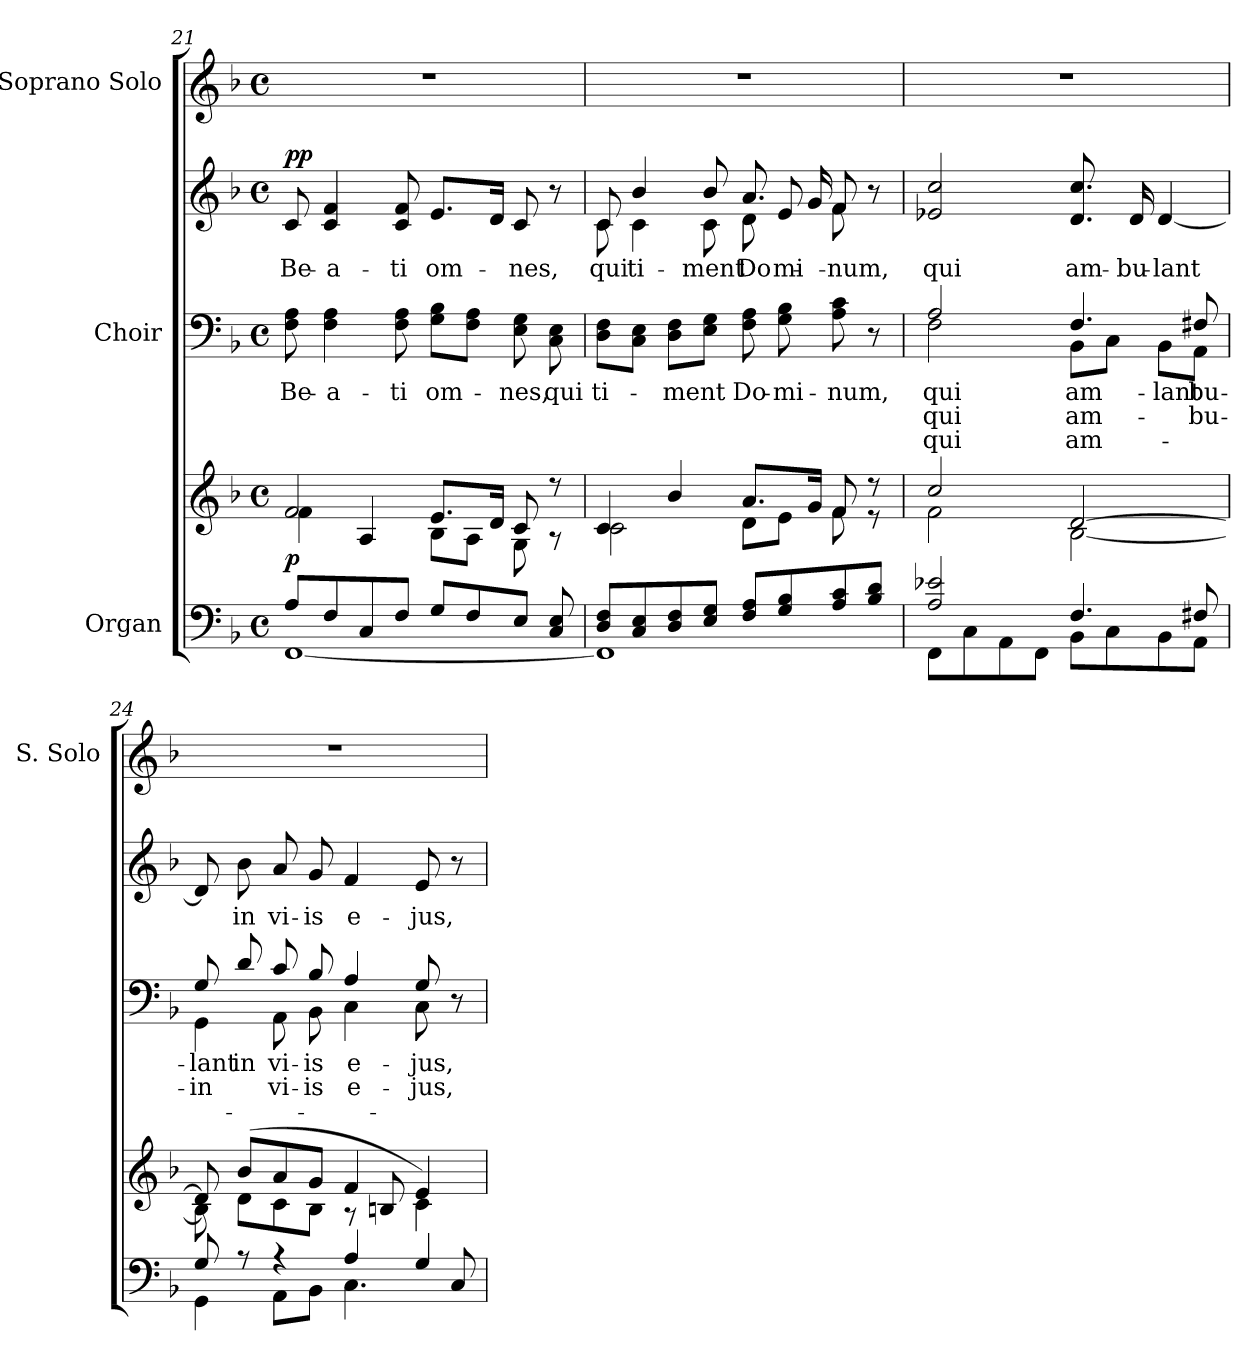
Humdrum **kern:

**kern	**kern	**dynam	**kern	**text	**text	**text	**kern	**text	**dynam	**kern
*part3	*part3	*part3	*part2	*part2	*part2	*part2	*part2	*part2	*part2	*part1
*staff5	*staff4	*staff4/5	*staff3	*staff3	*staff3	*staff3	*staff2	*staff2	*staff2/3	*staff1
*I"Organ	*	*	*I"Choir	*	*	*	*	*	*	*I"Soprano Solo
*	*	*	*	*	*	*	*	*	*	*I'S. Solo
!!LO:LB:g=z
*clefF4	*clefG2	*	*clefF4	*	*	*	*clefG2	*	*	*clefG2
*k[b-]	*k[b-]	*	*k[b-]	*	*	*	*k[b-]	*	*	*k[b-]
*F:	*F:	*	*F:	*	*	*	*F:	*	*	*F:
*M4/4	*M4/4	*	*M4/4	*	*	*	*M4/4	*	*	*M4/4
*met(c)	*met(c)	*	*met(c)	*	*	*	*met(c)	*	*	*met(c)
=21	=21	=21	=21	=21	=21	=21	=21	=21	=21	=21
*^	*^	*	*	*	*	*	*	*	*	*
!	!	!	!	!	!	!LO:LY:b:color=#000000	!	!	!	!	!	!
!	!	!	!	!	!	!	!	!	!	!LO:LY:b:color=#000000	!	!
8Ai/L	[1FFi	2fi/	4fi\	p	8Fi\ 8Ai	Be-	.	.	8ci/	Be-	p p	1r
!	!	!	!	!	!	!LO:LY:b:color=#000000	!	!	!	!	!	!
!	!	!	!	!	!	!	!	!	!	!LO:LY:b:color=#000000	!	!
8Fi/	.	.	.	.	4Fi\ 4Ai	-a-	.	.	4ci/ 4fi	-a-	.	.
8Ci/	.	.	4Ai/	.	.	.	.	.	.	.	.	.
!	!	!	!	!	!	!LO:LY:b:color=#000000	!	!	!	!	!	!
!	!	!	!	!	!	!	!	!	!	!LO:LY:b:color=#000000	!	!
8Fi/J	.	.	.	.	8Fi\ 8Ai	-ti	.	.	8ci/ 8fi	-ti	.	.
!	!	!	!	!	!	!LO:LY:b:color=#000000	!	!	!	!	!	!
!	!	!	!	!	!	!	!	!	!	!LO:LY:b:color=#000000	!	!
8Gi/L	.	8.ei/L	8B-i\L	.	8Gi\ 8B-iL	om-	.	.	8.ei/L	om-	.	.
8Fi/	.	.	8Ai\J	.	8Fi\ 8AiJ	.	.	.	.	.	.	.
.	.	16di/Jk	.	.	.	.	.	.	16di/Jk	.	.	.
!	!	!	!	!	!	!LO:LY:b:color=#000000	!	!	!	!	!	!
!	!	!	!	!	!	!	!	!	!	!LO:LY:b:color=#000000	!	!
8Ei/J	.	8ci/	8Gi\	.	8Ei\ 8Gi	-nes,	.	.	8ci/	-nes,	.	.
!	!	!	!	!	!	!LO:LY:b:color=#000000	!	!	!	!	!	!
8Ci/ 8Ei	.	8r	8r	.	8Ci\ 8Ei	qui	.	.	8r	.	.	.
=22	=22	=22	=22	=22	=22	=22	=22	=22	=22	=22	=22	=22
!	!	!	!	!	!	!LO:LY:b:color=#000000	!	!	!	!	!	!
!	!	!	!	!	!	!	!	!	!	!LO:LY:b:color=#000000	!	!
*	*	*	*	*	*	*	*	*	*^	*	*	*
8Di/ 8FiL	1FFi]	4ci/	2ci\	.	8Di\ 8FiL	ti-	.	.	8ci/	8ci\	qui	.	1r
!	!	!	!	!	!	!	!	!	!	!	!LO:LY:b:color=#000000	!	!
8Ci/ 8Ei	.	.	.	.	8Ci\ 8EiJ	.	.	.	4b-i/	4ci\	ti-	.	.
!	!	!	!	!	!	!LO:LY:b:color=#000000	!	!	!	!	!	!	!
8Di/ 8Fi	.	4b-i/	.	.	8Di\ 8FiL	-ment	.	.	.	.	.	.	.
!	!	!	!	!	!	!	!	!	!	!	!LO:LY:b:color=#000000	!	!
8Ei/ 8GiJ	.	.	.	.	8Ei\ 8GiJ	.	.	.	8b-i/	8ci\	-ment	.	.
!	!	!	!	!	!	!LO:LY:b:color=#000000	!	!	!	!	!	!	!
!	!	!	!	!	!	!	!	!	!	!	!LO:LY:b:color=#000000	!	!
8Fi/ 8AiL	.	8.ai/L	8di\L	.	8Fi\ 8Ai	Do-	.	.	8.ai/	8di\	Do-	.	.
!	!	!	!	!	!	!LO:LY:b:color=#000000	!	!	!	!	!	!	!
!	!	!	!	!	!	!	!	!	!	!	!LO:LY:b:color=#000000	!	!
8Gi/ 8B-i	.	.	8ei\J	.	8Gi\ 8B-i	-mi-	.	.	.	8ei/	-mi-	.	.
.	.	16gi/Jk	.	.	.	.	.	.	16gi/	.	.	.	.
!	!	!	!	!	!	!LO:LY:b:color=#000000	!	!	!	!	!	!	!
!	!	!	!	!	!	!	!	!	!	!	!LO:LY:b:color=#000000	!	!
8Ai/ 8ci	.	8fi/	8fi\	.	8Ai\ 8ci	-num,	.	.	8fi/	8fi\	-num,	.	.
8B-i/ 8diJ	.	8r	8r	.	8r	.	.	.	8r	8ryy	.	.	.
*	*	*	*	*	*	*	*	*	*v	*v	*	*	*
=23	=23	=23	=23	=23	=23	=23	=23	=23	=23	=23	=23	=23
*	*	*	*	*	*	*	*	*	*^	*	*	*
!	!	!	!	!	!	!LO:LY:a:color=#000000	!LO:LY:b:color=#000000	!LO:LY:b:color=#000000	!	!	!	!	!
*	*	*	*	*	*^	*	*	*	*v	*v	*	*	*
*	*	*	*	*	*	*	*	*	*	*^	*	*	*
!	!	!	!	!	!	!	!	!	!	!	!	!LO:LY:b:color=#000000	!	!
*	*	*	*	*	*	*	*	*	*	*v	*v	*	*	*
2Ai/ 2e-Xi	8FFi\L	2cci/	2fi\	.	2Ai/	2Fi\	qui	qui	qui	2e-Xi/ 2cci	qui	.	1r
.	8Ci\	.	.	.	.	.	.	.	.	.	.	.	.
.	8AAi\	.	.	.	.	.	.	.	.	.	.	.	.
.	8FFi\J	.	.	.	.	.	.	.	.	.	.	.	.
!	!	!	!	!	!	!	!LO:LY:a:color=#000000	!LO:LY:b:color=#000000	!LO:LY:b:color=#000000	!	!	!	!
!	!	!	!	!	!	!	!	!	!	!	!LO:LY:b:color=#000000	!	!
4.Fi/	8BB-i\L	[2di/	[2B-i\	.	4.Fi/	8BB-i\L	am-	am-	-am-	8.di/ 8.cci	am-	.	.
.	8Ci\	.	.	.	.	8Ci\J	.	.	.	.	.	.	.
!	!	!	!	!	!	!	!	!	!	!	!LO:LY:b:color=#000000	!	!
.	.	.	.	.	.	.	.	.	.	16di/	-bu-	.	.
!	!	!	!	!	!	!	!LO:LY:b:color=#000000	!	!	!	!	!	!
!	!	!	!	!	!	!	!	!	!	!	!LO:LY:b:color=#000000	!	!
.	8BB-i\	.	.	.	.	8BB-i\L	-lant	.	.	[4di/	-lant	.	.
!	!	!	!	!	!	!	!LO:LY:a:color=#000000	!LO:LY:b:color=#000000	!	!	!	!	!
8F#Xi/	8AAi\J	.	.	.	8F#Xi/	8AAi\J	-bu-	-bu-	.	.	.	.	.
=24	=24	=24	=24	=24	=24	=24	=24	=24	=24	=24	=24	=24	=24
!	!	!	!	!	!	!	!LO:LY:a:color=#000000	!LO:LY:b:color=#000000	!	!	!	!	!
8Gi/	4GGi\	8di/]	8B-i\]	.	8Gi/	4GGi\	-lant	in	.	8di/]	.	.	1r
!	!	!	!	!	!	!	!LO:LY:a:color=#000000	!	!	!	!	!	!
!	!	!	!	!	!	!	!	!	!	!	!LO:LY:b:color=#000000	!	!
8r	.	(8b-i/L	8di\L	.	8di/	.	in	.	.	8b-i\	in	.	.
!	!	!	!	!	!	!	!LO:LY:a:color=#000000	!LO:LY:b:color=#000000	!	!	!	!	!
!	!	!	!	!	!	!	!	!	!	!	!LO:LY:b:color=#000000	!	!
4r	8AAi\L	8ai/	8ci\	.	8ci/	8AAi\	vi-	vi-	.	8ai/	vi-	.	.
!	!	!	!	!	!	!	!LO:LY:a:color=#000000	!LO:LY:b:color=#000000	!	!	!	!	!
!	!	!	!	!	!	!	!	!	!	!	!LO:LY:b:color=#000000	!	!
.	8BB-i\J	8gi/J	8B-i\J	.	8B-i/	8BB-i\	-is	-is	.	8gi/	-is	.	.
!	!	!	!	!	!	!	!LO:LY:a:color=#000000	!LO:LY:b:color=#000000	!	!	!	!	!
!	!	!	!	!	!	!	!	!	!	!	!LO:LY:b:color=#000000	!	!
4Ai/	4.Ci\	4fi/	8r	.	4Ai/	4Ci\	e-	e-	.	4fi/	e-	.	.
.	.	.	8Bni/	.	.	.	.	.	.	.	.	.	.
!	!	!	!	!	!	!	!LO:LY:a:color=#000000	!LO:LY:b:color=#000000	!	!	!	!	!
!	!	!	!	!	!	!	!	!	!	!	!LO:LY:b:color=#000000	!	!
4Gi/	.	4ei/)	4ci\	.	8Gi/	8Ci\	-jus,	-jus,	.	8ei/	-jus,	.	.
.	8Ci/	.	.	.	8r	8ryy	.	.	.	8r	.	.	.
*v	*v	*	*	*	*v	*v	*	*	*	*	*	*	*
*	*v	*v	*	*	*	*	*	*	*	*	*
=	=	=	=	=	=	=	=	=	=	=
*-	*-	*-	*-	*-	*-	*-	*-	*-	*-	*-
